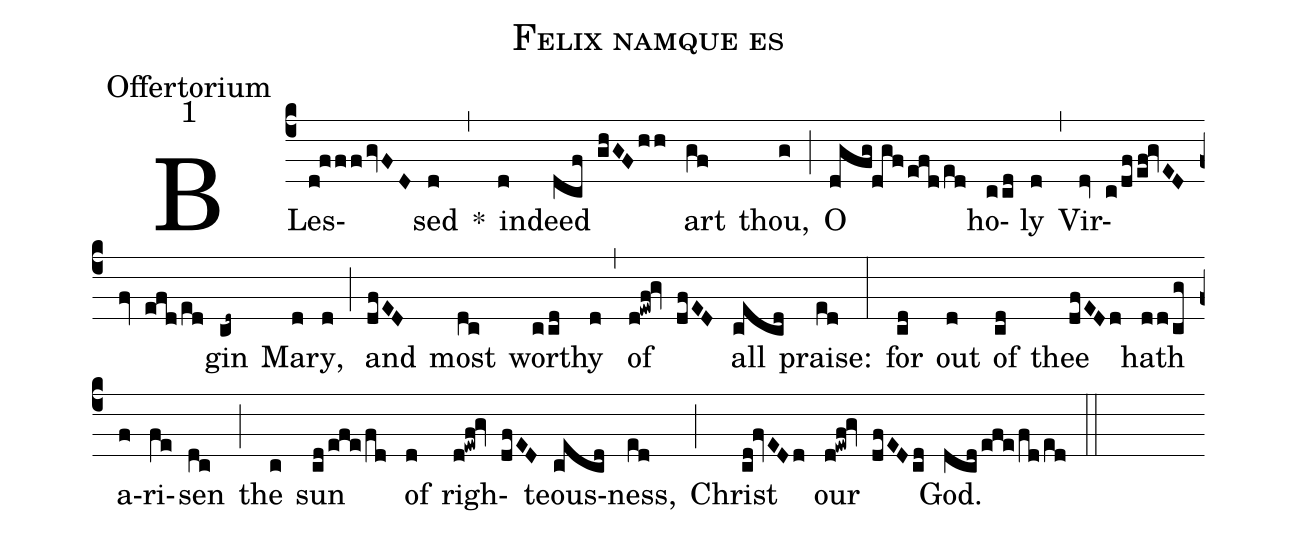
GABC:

name:Felix namque es;
office-part:Offertorium;
mode:1;
%%
(c4) BLes(d!fff/gvFD)sed(d) *(,) in(d)deed(dcf ghGFhh) art(gf) thou,(g) (;) O(dgfg!dgf/efd/ed) ho(ccd)ly(d) (,) Vir(dv c/df/ef!gvEDfv efd/ed)gin(cd~) Ma(d)ry,(d) (;) and(dfED) most(dc) wor(ccd)thy(d) (,) of(d!ewf!gv dfED) all(cecd) praise:(ed) (:) for(cd) out(d) of(cd) thee(dfEDd) hath(dd/cg) a(f)ri(fe)sen(dc) (;) the(c) sun(cd/efe/fd) of(d) righ(d!ewf!gv dfED)teous(cecd)ness,(ed) (;) Christ(cd!fvEDd) our(d!ewf!gv dfEDcd) God.(dcd/efe/fd/ed) (::)
